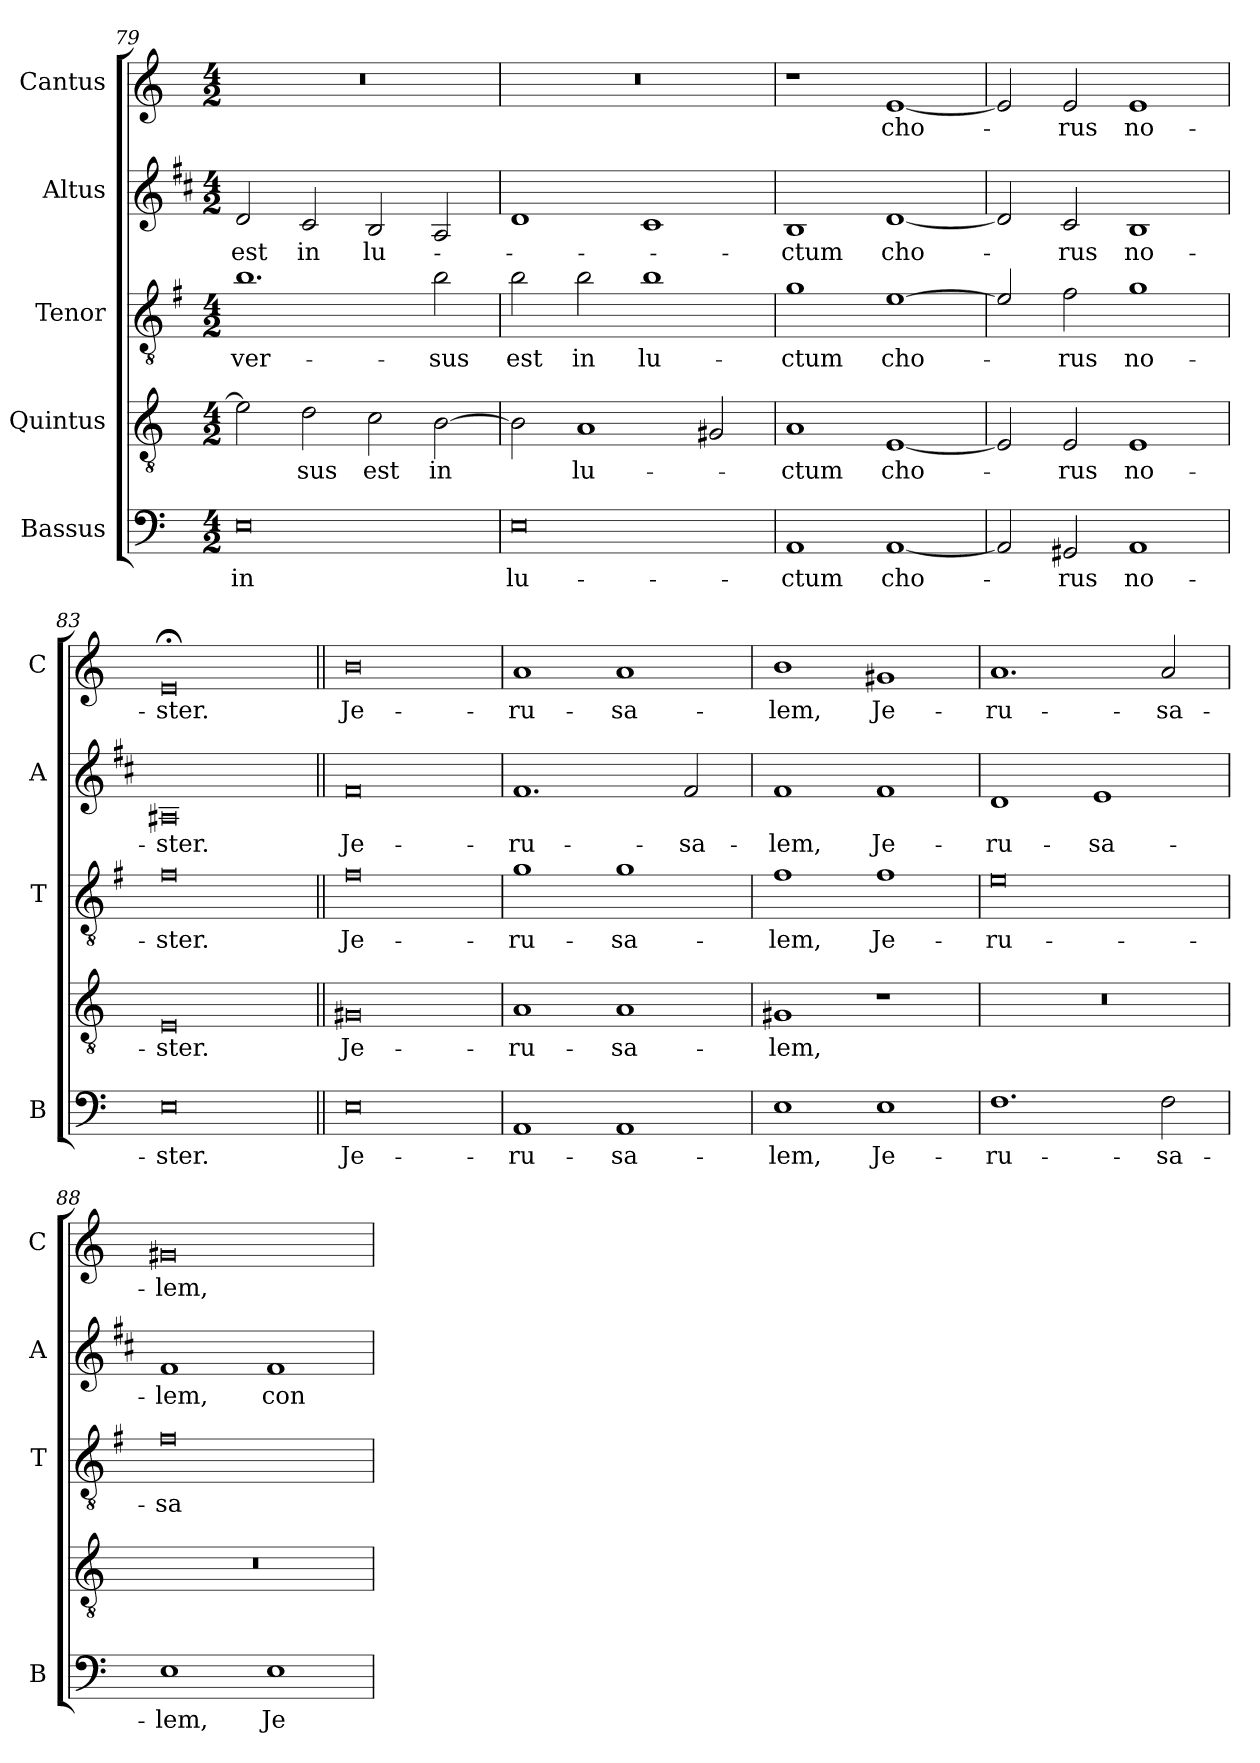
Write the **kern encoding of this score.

**kern	**text	**kern	**text	**kern	**text	**kern	**text	**kern	**text
*part5	*part5	*part4	*part4	*part3	*part3	*part2	*part2	*part1	*part1
*staff5	*staff5	*staff4	*staff4	*staff3	*staff3	*staff2	*staff2	*staff1	*staff1
*I"Bassus	*	*I"Quintus	*	*I"Tenor	*	*I"Altus	*	*I"Cantus	*
*I'B	*	*	*	*I'T	*	*I'A	*	*I'C	*
*clefF4	*	*clefGv2	*	*clefGv2	*	*clefG2	*	*clefG2	*
*	*	*	*	*ITrd4c7	*	*ITrd1c2	*	*	*
*k[]	*	*k[]	*	*k[]	*	*k[]	*	*k[]	*
*C:	*	*C:	*	*C:	*	*C:	*	*C:	*
*M4/2	*	*M4/2	*	*M4/2	*	*M4/2	*	*M4/2	*
=79	=79	=79	=79	=79	=79	=79	=79	=79	=79
!	!LO:LY:b	!	!	!	!LO:LY:b	!	!LO:LY:b	!	!
0E	in	2e\]	.	1.e	ver-	2c/	est	0r	.
!	!	!	!LO:LY:b	!	!	!	!LO:LY:b	!	!
.	.	2d\	-sus	.	.	2B/	in	.	.
!	!	!	!LO:LY:b	!	!	!	!LO:LY:b	!	!
.	.	2c\	est	.	.	2A/	lu-	.	.
!	!	!	!LO:LY:b	!	!LO:LY:b	!	!	!	!
.	.	[2B\	in	2e\	-sus	2G/	.	.	.
=80	=80	=80	=80	=80	=80	=80	=80	=80	=80
!	!LO:LY:b	!	!	!	!LO:LY:b	!	!	!	!
0E	lu-	2B\]	.	2e\	est	1c	.	0r	.
!	!	!	!LO:LY:b	!	!LO:LY:b	!	!	!	!
.	.	1A	lu-	2e\	in	.	.	.	.
!	!	!	!	!	!LO:LY:b	!	!	!	!
.	.	.	.	1e	lu-	1B	.	.	.
.	.	2G#X/	.	.	.	.	.	.	.
=81	=81	=81	=81	=81	=81	=81	=81	=81	=81
!	!LO:LY:b	!	!LO:LY:b	!	!LO:LY:b	!	!LO:LY:b	!	!
1AA	-ctum	1A	-ctum	1c	-ctum	1A	-ctum	1r	.
!	!LO:LY:b	!	!LO:LY:b	!	!LO:LY:b	!	!LO:LY:b	!	!LO:LY:b
[1AA	cho-	[1E	cho-	[1A	cho-	[1c	cho-	[1e	cho-
=82	=82	=82	=82	=82	=82	=82	=82	=82	=82
2AA/]	.	2E/]	.	2A/]	.	2c/]	.	2e/]	.
!	!LO:LY:b	!	!LO:LY:b	!	!LO:LY:b	!	!LO:LY:b	!	!LO:LY:b
2GG#X/	-rus	2E/	-rus	2B\	-rus	2B/	-rus	2e/	-rus
!	!LO:LY:b	!	!LO:LY:b	!	!LO:LY:b	!	!LO:LY:b	!	!LO:LY:b
1AA	no-	1E	no-	1c	no-	1A	no-	1e	no-
=83	=83	=83	=83	=83	=83	=83	=83	=83	=83
!	!LO:LY:b	!	!LO:LY:b	!	!LO:LY:b	!	!LO:LY:b	!	!LO:LY:b
0E	-ster.	0E	-ster.	0B	-ster.	0G#X	-ster.	0e;<	-ster.
!!LO:PB:g=z
=84||	=84||	=84||	=84||	=84||	=84||	=84||	=84||	=84||	=84||
!	!LO:LY:b	!	!LO:LY:b	!	!LO:LY:b	!	!LO:LY:b	!	!LO:LY:b
0E	Je-	0G#X	Je-	0B	Je-	0e	Je-	0b	Je-
=85	=85	=85	=85	=85	=85	=85	=85	=85	=85
!	!LO:LY:b	!	!LO:LY:b	!	!LO:LY:b	!	!LO:LY:b	!	!LO:LY:b
1AA	-ru-	1A	-ru-	1c	-ru-	1.e	-ru-	1a	-ru-
!	!LO:LY:b	!	!LO:LY:b	!	!LO:LY:b	!	!	!	!LO:LY:b
1AA	-sa-	1A	-sa-	1c	-sa-	.	.	1a	-sa-
!	!	!	!	!	!	!	!LO:LY:b	!	!
.	.	.	.	.	.	2e/	-sa-	.	.
=86	=86	=86	=86	=86	=86	=86	=86	=86	=86
!	!LO:LY:b	!	!LO:LY:b	!	!LO:LY:b	!	!LO:LY:b	!	!LO:LY:b
1E	-lem,	1G#X	-lem,	1B	-lem,	1e	-lem,	1b	-lem,
!	!LO:LY:b	!	!	!	!LO:LY:b	!	!LO:LY:b	!	!LO:LY:b
1E	Je-	1r	.	1B	Je-	1e	Je-	1g#X	Je-
=87	=87	=87	=87	=87	=87	=87	=87	=87	=87
!	!LO:LY:b	!	!	!	!LO:LY:b	!	!LO:LY:b	!	!LO:LY:b
1.F	-ru-	0r	.	0A	-ru-	1c	-ru-	1.a	-ru-
!	!	!	!	!	!	!	!LO:LY:b	!	!
.	.	.	.	.	.	1d	-sa-	.	.
!	!LO:LY:b	!	!	!	!	!	!	!	!LO:LY:b
2F\	-sa-	.	.	.	.	.	.	2a/	-sa-
=88	=88	=88	=88	=88	=88	=88	=88	=88	=88
!	!LO:LY:b	!	!	!	!LO:LY:b	!	!LO:LY:b	!	!LO:LY:b
1E	-lem,	0r	.	0B	-sa-	1e	-lem,	0g#X	-lem,
!	!LO:LY:b	!	!	!	!	!	!LO:LY:b	!	!
1E	Je-	.	.	.	.	1e	con-	.	.
=	=	=	=	=	=	=	=	=	=
*-	*-	*-	*-	*-	*-	*-	*-	*-	*-
